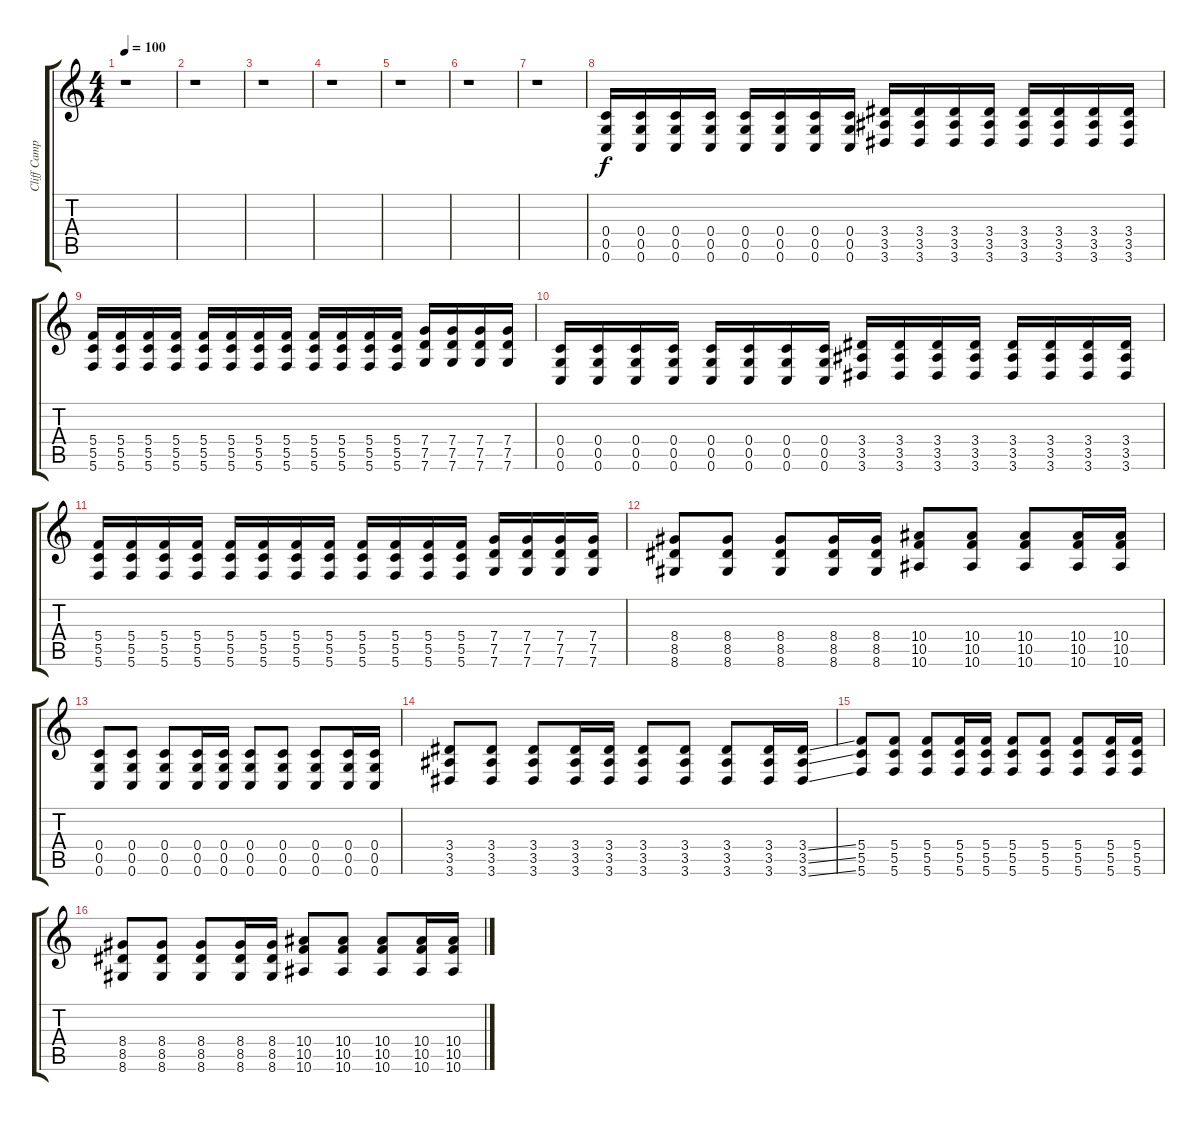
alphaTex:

\track ("Cliff Campbell 1" "Cliff Camp") {instrument overdrivenguitar}
\staff {score tabs}
\tuning (D4 A3 F3 C3 G2 C2) {hide}
\ts (4 4)
\tempo 100
\clef g2
\ks c
r.1{dy f} |
r.1 |
r.1 |
r.1 |
r.1 |
r.1 |
r.1 |
(0.4 0.5 0.6).16 (0.4 0.5 0.6).16 (0.4 0.5 0.6).16 (0.4 0.5 0.6).16 (0.4 0.5 0.6).16 (0.4 0.5 0.6).16 (0.4 0.5 0.6).16 (0.4 0.5 0.6).16 (3.4 3.5 3.6).16 (3.4 3.5 3.6).16 (3.4 3.5 3.6).16 (3.4 3.5 3.6).16 (3.4 3.5 3.6).16 (3.4 3.5 3.6).16 (3.4 3.5 3.6).16 (3.4 3.5 3.6).16 |
(5.4 5.5 5.6).16 (5.4 5.5 5.6).16 (5.4 5.5 5.6).16 (5.4 5.5 5.6).16 (5.4 5.5 5.6).16 (5.4 5.5 5.6).16 (5.4 5.5 5.6).16 (5.4 5.5 5.6).16 (5.4 5.5 5.6).16 (5.4 5.5 5.6).16 (5.4 5.5 5.6).16 (5.4 5.5 5.6).16 (7.4 7.5 7.6).16 (7.4 7.5 7.6).16 (7.4 7.5 7.6).16 (7.4 7.5 7.6).16 |
(0.4 0.5 0.6).16 (0.4 0.5 0.6).16 (0.4 0.5 0.6).16 (0.4 0.5 0.6).16 (0.4 0.5 0.6).16 (0.4 0.5 0.6).16 (0.4 0.5 0.6).16 (0.4 0.5 0.6).16 (3.4 3.5 3.6).16 (3.4 3.5 3.6).16 (3.4 3.5 3.6).16 (3.4 3.5 3.6).16 (3.4 3.5 3.6).16 (3.4 3.5 3.6).16 (3.4 3.5 3.6).16 (3.4 3.5 3.6).16 |
(5.4 5.5 5.6).16 (5.4 5.5 5.6).16 (5.4 5.5 5.6).16 (5.4 5.5 5.6).16 (5.4 5.5 5.6).16 (5.4 5.5 5.6).16 (5.4 5.5 5.6).16 (5.4 5.5 5.6).16 (5.4 5.5 5.6).16 (5.4 5.5 5.6).16 (5.4 5.5 5.6).16 (5.4 5.5 5.6).16 (7.4 7.5 7.6).16 (7.4 7.5 7.6).16 (7.4 7.5 7.6).16 (7.4 7.5 7.6).16 |
(8.4 8.5 8.6).8 (8.4 8.5 8.6).8 (8.4 8.5 8.6).8 (8.4 8.5 8.6).16 (8.4 8.5 8.6).16 (10.4 10.5 10.6).8 (10.4 10.5 10.6).8 (10.4 10.5 10.6).8 (10.4 10.5 10.6).16 (10.4 10.5 10.6).16 |
(0.4 0.5 0.6).8 (0.4 0.5 0.6).8 (0.4 0.5 0.6).8 (0.4 0.5 0.6).16 (0.4 0.5 0.6).16 (0.4 0.5 0.6).8 (0.4 0.5 0.6).8 (0.4 0.5 0.6).8 (0.4 0.5 0.6).16 (0.4 0.5 0.6).16 |
(3.4 3.5 3.6).8 (3.4 3.5 3.6).8 (3.4 3.5 3.6).8 (3.4 3.5 3.6).16 (3.4 3.5 3.6).16 (3.4 3.5 3.6).8 (3.4 3.5 3.6).8 (3.4 3.5 3.6).8 (3.4 3.5 3.6).16 (3.4{ss} 3.5{ss} 3.6{ss}).16 |
(5.4 5.5 5.6).8 (5.4 5.5 5.6).8 (5.4 5.5 5.6).8 (5.4 5.5 5.6).16 (5.4 5.5 5.6).16 (5.4 5.5 5.6).8 (5.4 5.5 5.6).8 (5.4 5.5 5.6).8 (5.4 5.5 5.6).16 (5.4 5.5 5.6).16 |
(8.4 8.5 8.6).8 (8.4 8.5 8.6).8 (8.4 8.5 8.6).8 (8.4 8.5 8.6).16 (8.4 8.5 8.6).16 (10.4 10.5 10.6).8 (10.4 10.5 10.6).8 (10.4 10.5 10.6).8 (10.4 10.5 10.6).16 (10.4 10.5 10.6).16
